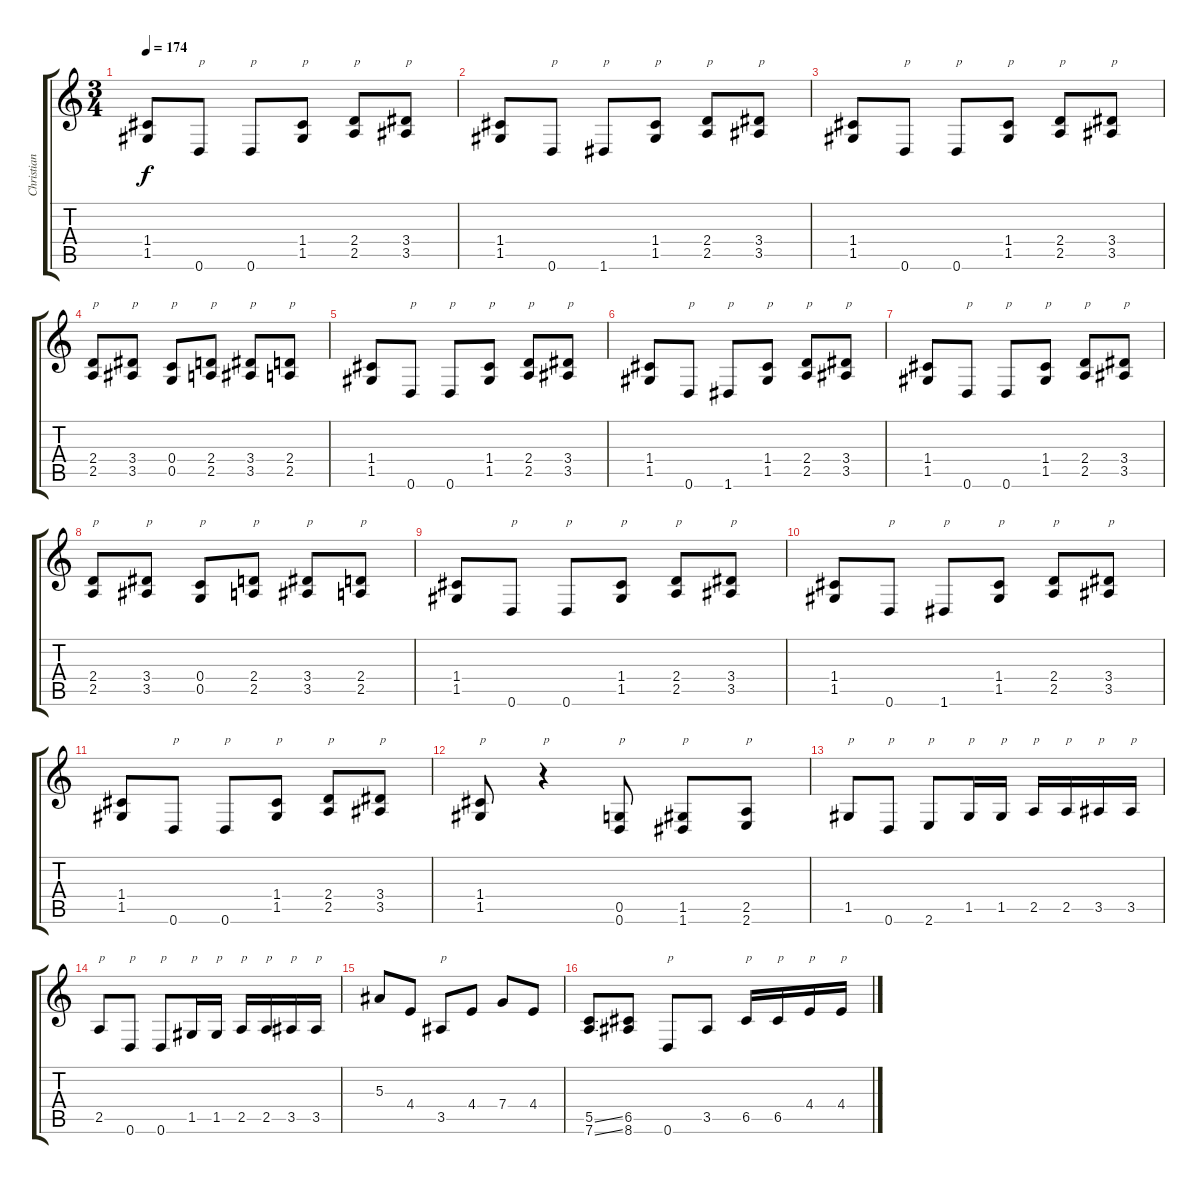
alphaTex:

\track ("Christian Muenzner" "Christian ") {instrument distortionguitar}
\staff {score tabs}
\tuning (D4 A3 F3 C3 G2 D2) {hide}
\ts (3 4)
\tempo 174
\clef g2
\ks c
(1.4 1.5).8{dy f} 0.6.8{txt "p"} 0.6.8{txt "p"} (1.4 1.5).8{txt "p"} (2.4 2.5).8{txt "p"} (3.4 3.5).8{txt "p"} |
(1.4 1.5).8 0.6.8{txt "p"} 1.6.8{txt "p"} (1.4 1.5).8{txt "p"} (2.4 2.5).8{txt "p"} (3.4 3.5).8{txt "p"} |
(1.4 1.5).8 0.6.8{txt "p"} 0.6.8{txt "p"} (1.4 1.5).8{txt "p"} (2.4 2.5).8{txt "p"} (3.4 3.5).8{txt "p"} |
(2.4 2.5).8{txt "p"} (3.4 3.5).8{txt "p"} (0.4 0.5).8{txt "p"} (2.4 2.5).8{txt "p"} (3.4 3.5).8{txt "p"} (2.4 2.5).8{txt "p"} |
(1.4 1.5).8 0.6.8{txt "p"} 0.6.8{txt "p"} (1.4 1.5).8{txt "p"} (2.4 2.5).8{txt "p"} (3.4 3.5).8{txt "p"} |
(1.4 1.5).8 0.6.8{txt "p"} 1.6.8{txt "p"} (1.4 1.5).8{txt "p"} (2.4 2.5).8{txt "p"} (3.4 3.5).8{txt "p"} |
(1.4 1.5).8 0.6.8{txt "p"} 0.6.8{txt "p"} (1.4 1.5).8{txt "p"} (2.4 2.5).8{txt "p"} (3.4 3.5).8{txt "p"} |
(2.4 2.5).8{txt "p"} (3.4 3.5).8{txt "p"} (0.4 0.5).8{txt "p"} (2.4 2.5).8{txt "p"} (3.4 3.5).8{txt "p"} (2.4 2.5).8{txt "p"} |
(1.4 1.5).8 0.6.8{txt "p"} 0.6.8{txt "p"} (1.4 1.5).8{txt "p"} (2.4 2.5).8{txt "p"} (3.4 3.5).8{txt "p"} |
(1.4 1.5).8 0.6.8{txt "p"} 1.6.8{txt "p"} (1.4 1.5).8{txt "p"} (2.4 2.5).8{txt "p"} (3.4 3.5).8{txt "p"} |
(1.4 1.5).8 0.6.8{txt "p"} 0.6.8{txt "p"} (1.4 1.5).8{txt "p"} (2.4 2.5).8{txt "p"} (3.4 3.5).8{txt "p"} |
(1.4 1.5).8{txt "p"} r.4{txt "p"} (0.5 0.6).8{txt "p"} (1.5 1.6).8{txt "p"} (2.5 2.6).8{txt "p"} |
1.5.8{txt "p"} 0.6.8{txt "p"} 2.6.8{txt "p"} 1.5.16{txt "p"} 1.5.16{txt "p"} 2.5.16{txt "p"} 2.5.16{txt "p"} 3.5.16{txt "p"} 3.5.16{txt "p"} |
2.5.8{txt "p"} 0.6.8{txt "p"} 0.6.8{txt "p"} 1.5.16{txt "p"} 1.5.16{txt "p"} 2.5.16{txt "p"} 2.5.16{txt "p"} 3.5.16{txt "p"} 3.5.16{txt "p"} |
5.3.8 4.4.8 3.5.8{txt "p"} 4.4.8 7.4.8 4.4.8 |
(5.5{ss} 7.6{ss}).8 (6.5 8.6).8 0.6.8{txt "p"} 3.5.8 6.5.16{txt "p"} 6.5.16{txt "p"} 4.4.16{txt "p"} 4.4.16{txt "p"}
